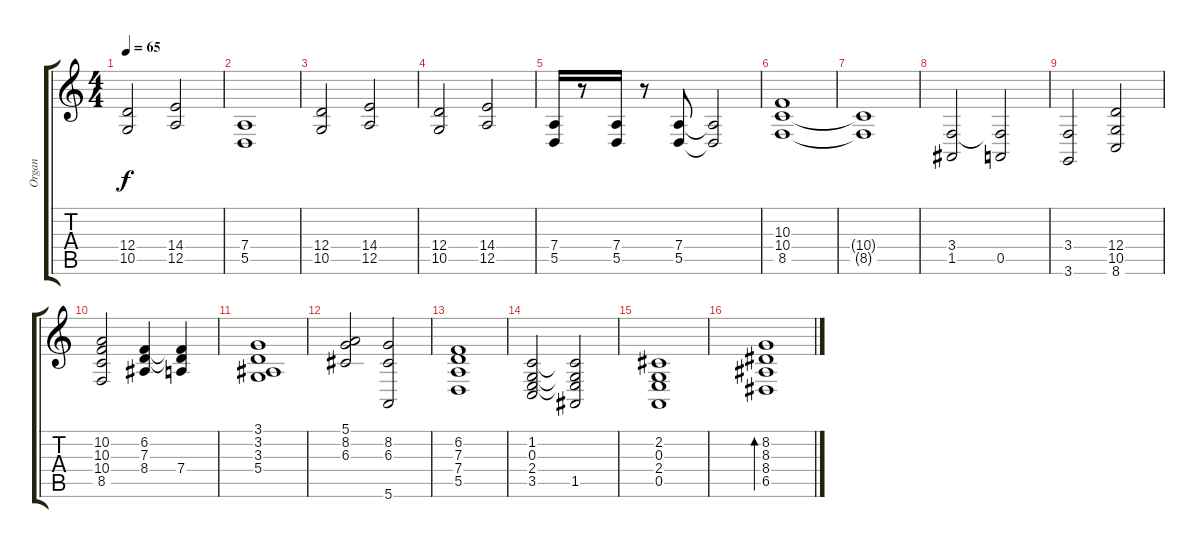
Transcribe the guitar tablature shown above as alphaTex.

\track ("Organ" "Organ") {instrument drawbarorgan}
\staff {score tabs}
\tuning (E4 B3 G3 D3 A2 E2) {hide}
\ts (4 4)
\tempo 65
\clef g2
\ks c
(12.4 10.5).2{dy f} (14.4 12.5).2 |
(7.4 5.5).1 |
(12.4 10.5).2 (14.4 12.5).2 |
(12.4 10.5).2 (14.4 12.5).2 |
(7.4 5.5).16 r.8 (7.4 5.5).16 r.8 (7.4 5.5).8 (7.4{t} 5.5{t}).2 |
(10.3 10.4 8.5).1 |
(10.4{t} 8.5{t}).1 |
(3.4 1.5).2 (3.4{t} 0.5).2 |
(3.4 3.6).2 (12.4 10.5 8.6).2 |
(10.2 10.3 10.4 8.5).2 (6.2 7.3 8.4).4 (6.2{t} 7.3{t} 7.4).4 |
(3.1 3.2 3.3 5.4).1 |
(5.1 8.2 6.3).2 (8.2 6.3 5.6).2 |
(6.2 7.3 7.4 5.5).1 |
(1.2 0.3 2.4 3.5).2 (1.2{t} 0.3{t} 2.4{t} 1.5).2 |
(2.2 0.3 2.4 0.5).1 |
(8.2 8.3 8.4 6.5).1{bd 120}
